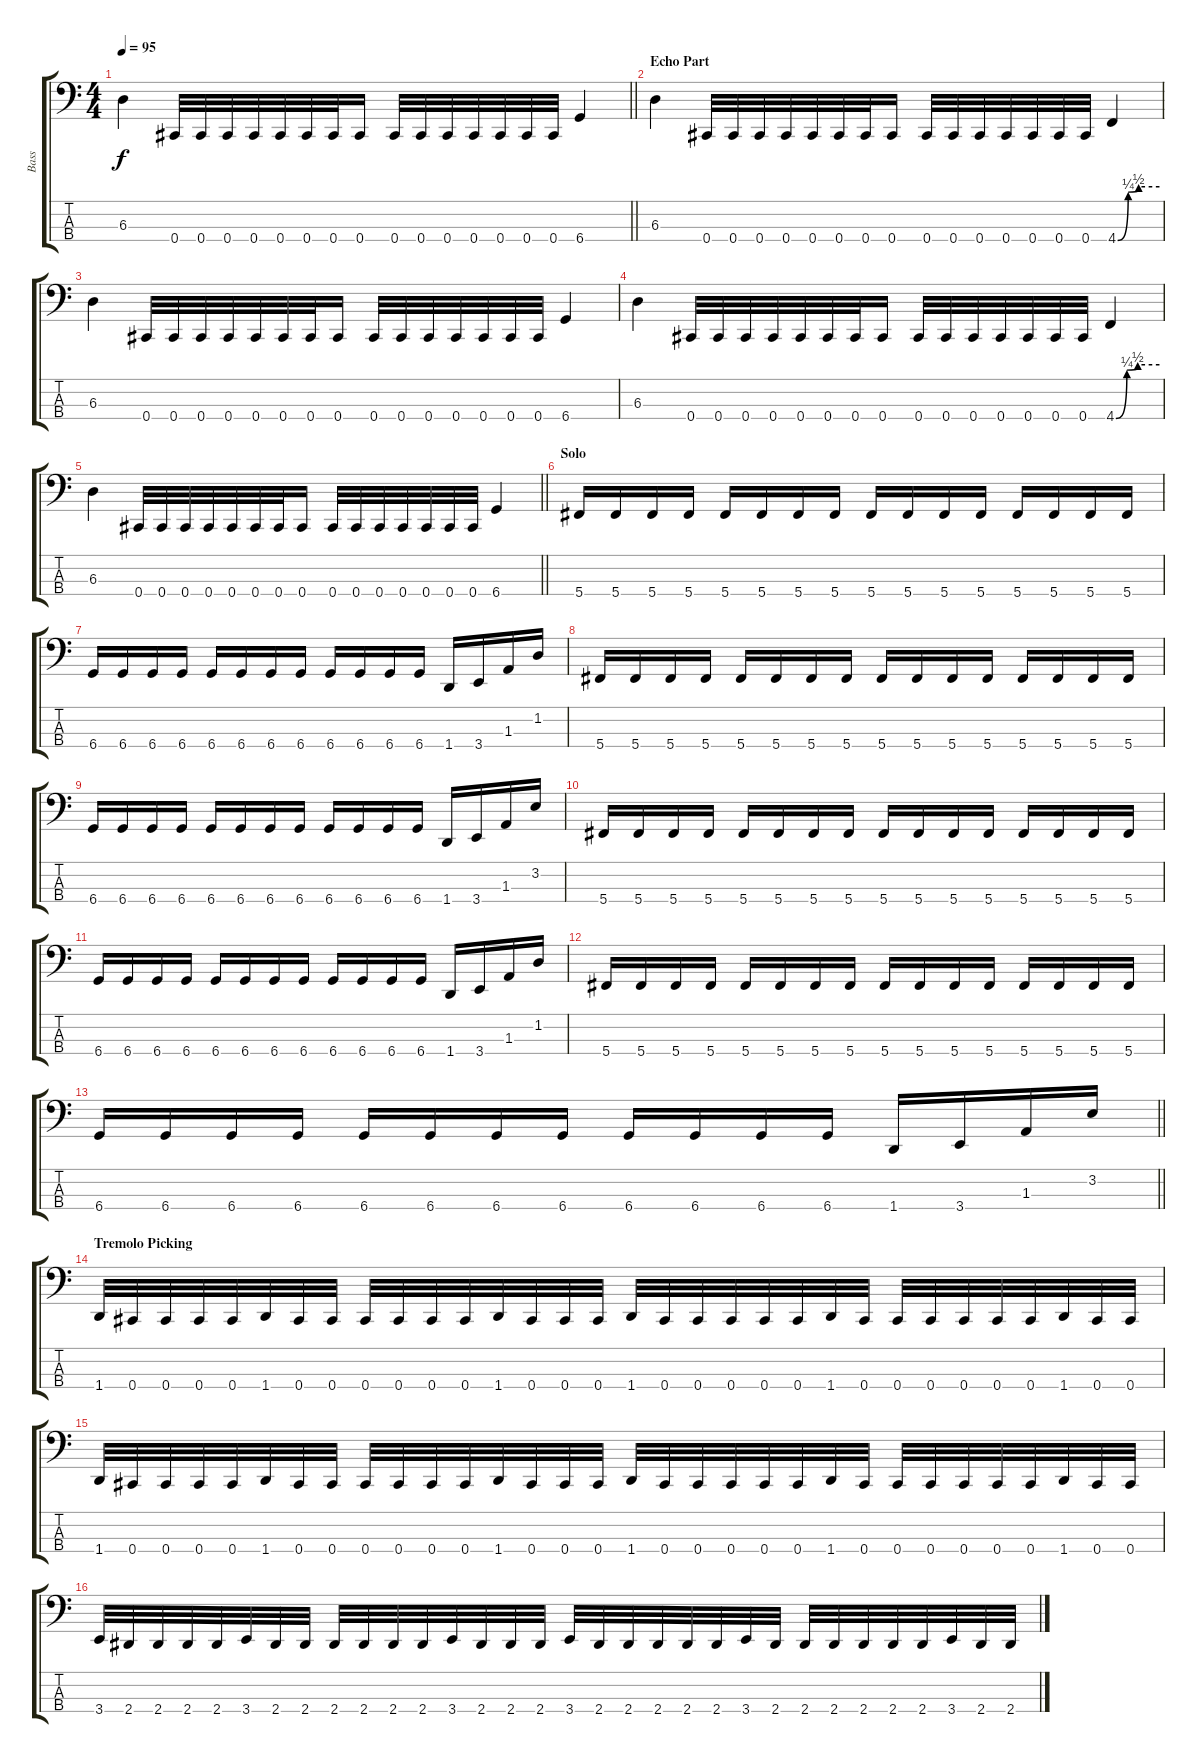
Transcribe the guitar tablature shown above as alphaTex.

\track ("Bass" "Bass") {instrument electricbassfinger}
\staff {score tabs}
\tuning (Gb2 Db2 Ab1 Db1) {hide}
\ts (4 4)
\tempo 95
\clef f4
\barLineRight lightlight
\ks c
6.3.4{dy f} 0.4.32 0.4.32 0.4.32 0.4.32 0.4.32 0.4.32 0.4.32 0.4.16 0.4.32 0.4.32 0.4.32 0.4.32 0.4.32 0.4.32 0.4.32 6.4.4 |
\section ("" "Echo Part")
6.3.4 0.4.32 0.4.32 0.4.32 0.4.32 0.4.32 0.4.32 0.4.32 0.4.16 0.4.32 0.4.32 0.4.32 0.4.32 0.4.32 0.4.32 0.4.32 4.4{be (custom 0 0 15 1 30 2 60 2)}.4 |
6.3.4 0.4.32 0.4.32 0.4.32 0.4.32 0.4.32 0.4.32 0.4.32 0.4.16 0.4.32 0.4.32 0.4.32 0.4.32 0.4.32 0.4.32 0.4.32 6.4.4 |
6.3.4 0.4.32 0.4.32 0.4.32 0.4.32 0.4.32 0.4.32 0.4.32 0.4.16 0.4.32 0.4.32 0.4.32 0.4.32 0.4.32 0.4.32 0.4.32 4.4{be (custom 0 0 15 1 30 2 60 2)}.4 |
\barLineRight lightlight
6.3.4 0.4.32 0.4.32 0.4.32 0.4.32 0.4.32 0.4.32 0.4.32 0.4.16 0.4.32 0.4.32 0.4.32 0.4.32 0.4.32 0.4.32 0.4.32 6.4.4 |
\section ("" "Solo")
5.4.16 5.4.16 5.4.16 5.4.16 5.4.16 5.4.16 5.4.16 5.4.16 5.4.16 5.4.16 5.4.16 5.4.16 5.4.16 5.4.16 5.4.16 5.4.16 |
6.4.16 6.4.16 6.4.16 6.4.16 6.4.16 6.4.16 6.4.16 6.4.16 6.4.16 6.4.16 6.4.16 6.4.16 1.4.16 3.4.16 1.3.16 1.2.16 |
5.4.16 5.4.16 5.4.16 5.4.16 5.4.16 5.4.16 5.4.16 5.4.16 5.4.16 5.4.16 5.4.16 5.4.16 5.4.16 5.4.16 5.4.16 5.4.16 |
6.4.16 6.4.16 6.4.16 6.4.16 6.4.16 6.4.16 6.4.16 6.4.16 6.4.16 6.4.16 6.4.16 6.4.16 1.4.16 3.4.16 1.3.16 3.2.16 |
5.4.16 5.4.16 5.4.16 5.4.16 5.4.16 5.4.16 5.4.16 5.4.16 5.4.16 5.4.16 5.4.16 5.4.16 5.4.16 5.4.16 5.4.16 5.4.16 |
6.4.16 6.4.16 6.4.16 6.4.16 6.4.16 6.4.16 6.4.16 6.4.16 6.4.16 6.4.16 6.4.16 6.4.16 1.4.16 3.4.16 1.3.16 1.2.16 |
5.4.16 5.4.16 5.4.16 5.4.16 5.4.16 5.4.16 5.4.16 5.4.16 5.4.16 5.4.16 5.4.16 5.4.16 5.4.16 5.4.16 5.4.16 5.4.16 |
\barLineRight lightlight
6.4.16 6.4.16 6.4.16 6.4.16 6.4.16 6.4.16 6.4.16 6.4.16 6.4.16 6.4.16 6.4.16 6.4.16 1.4.16 3.4.16 1.3.16 3.2.16 |
\section ("" "Tremolo Picking")
1.4.32 0.4.32 0.4.32 0.4.32 0.4.32 1.4.32 0.4.32 0.4.32 0.4.32 0.4.32 0.4.32 0.4.32 1.4.32 0.4.32 0.4.32 0.4.32 1.4.32 0.4.32 0.4.32 0.4.32 0.4.32 0.4.32 1.4.32 0.4.32 0.4.32 0.4.32 0.4.32 0.4.32 0.4.32 1.4.32 0.4.32 0.4.32 |
1.4.32 0.4.32 0.4.32 0.4.32 0.4.32 1.4.32 0.4.32 0.4.32 0.4.32 0.4.32 0.4.32 0.4.32 1.4.32 0.4.32 0.4.32 0.4.32 1.4.32 0.4.32 0.4.32 0.4.32 0.4.32 0.4.32 1.4.32 0.4.32 0.4.32 0.4.32 0.4.32 0.4.32 0.4.32 1.4.32 0.4.32 0.4.32 |
3.4.32 2.4.32 2.4.32 2.4.32 2.4.32 3.4.32 2.4.32 2.4.32 2.4.32 2.4.32 2.4.32 2.4.32 3.4.32 2.4.32 2.4.32 2.4.32 3.4.32 2.4.32 2.4.32 2.4.32 2.4.32 2.4.32 3.4.32 2.4.32 2.4.32 2.4.32 2.4.32 2.4.32 2.4.32 3.4.32 2.4.32 2.4.32
